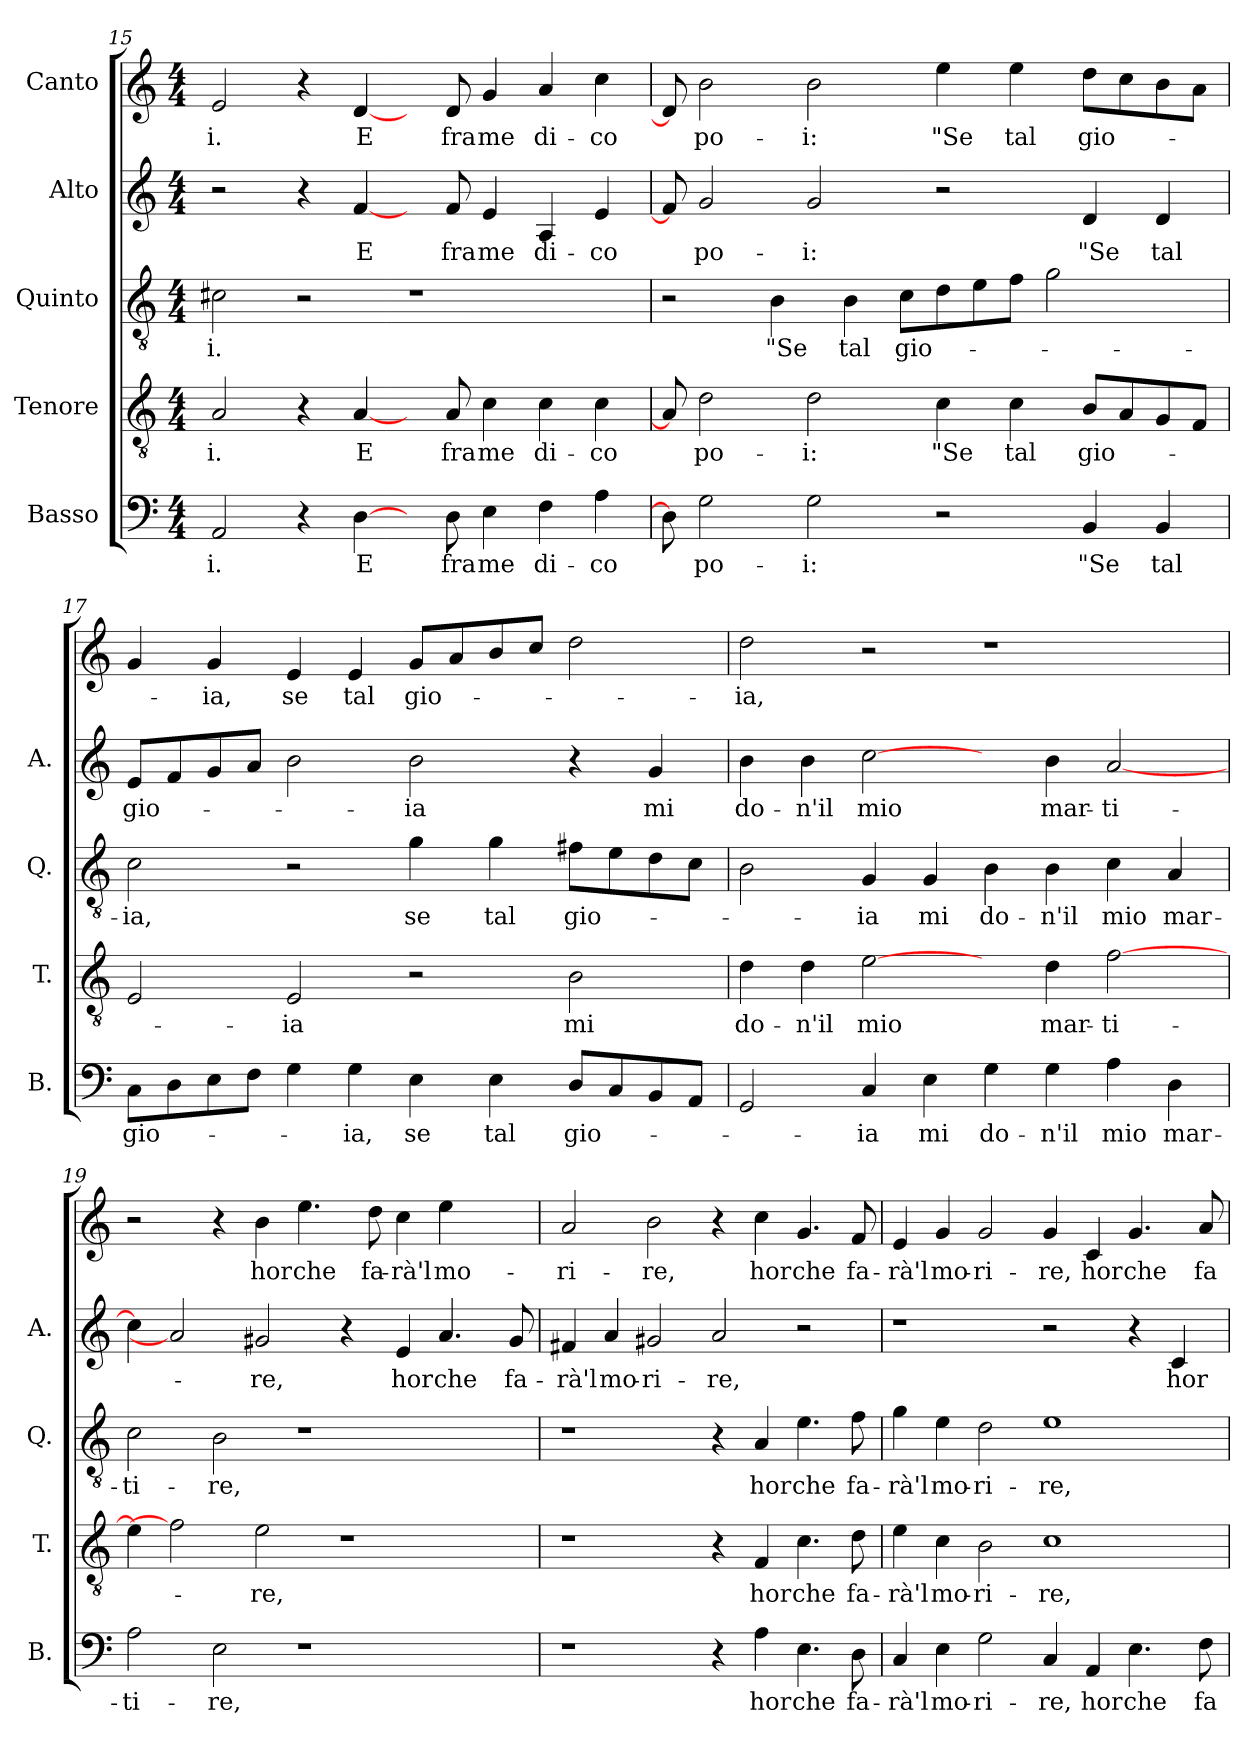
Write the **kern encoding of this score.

**kern	**text	**kern	**text	**kern	**text	**kern	**text	**kern	**text
*part5	*part5	*part4	*part4	*part3	*part3	*part2	*part2	*part1	*part1
*staff5	*staff5	*staff4	*staff4	*staff3	*staff3	*staff2	*staff2	*staff1	*staff1
*I"Basso	*	*I"Tenore	*	*I"Quinto	*	*I"Alto	*	*I"Canto	*
*I'B.	*	*I'T.	*	*I'Q.	*	*I'A.	*	*	*
*clefF4	*	*clefGv2	*	*clefGv2	*	*clefG2	*	*clefG2	*
*k[]	*	*k[]	*	*k[]	*	*k[]	*	*k[]	*
*C:	*	*C:	*	*C:	*	*C:	*	*C:	*
*M4/4	*	*M4/4	*	*M4/4	*	*M4/4	*	*M4/4	*
=15	=15	=15	=15	=15	=15	=15	=15	=15	=15
2AA/	-i.	2A/	-i.	2c#X\	-i.	2r	.	2e/	-i.
4r	.	4r	.	2r	.	4r	.	4r	.
[4D\	E	[4A/	E	.	.	[4f/	E	[4d/	E
8ryy	.	8ryy	.	1r	.	8ryy	.	8ryy	.
8D\	fra	8A/	fra	.	.	8f/	fra	8d/	fra
4E\	me	4c\	me	.	.	4e/	me	4g/	me
4F\	di-	4c\	di-	.	.	4A/	di-	4a/	di-
4A\	-co	4c\	-co	.	.	4e/	-co	4cc\	-co
=16	=16	=16	=16	=16	=16	=16	=16	=16	=16
8D\]	.	8A/]	.	2r	.	8f/]	.	8d/]	.
2G\	po-	2d\	po-	.	.	2g/	po-	2b\	po-
.	.	.	.	4B\	"Se	.	.	.	.
2G\	-i:	2d\	-i:	.	.	2g/	-i:	2b\	-i:
.	.	.	.	4B\	tal	.	.	.	.
.	.	.	.	8c\L	gio-	.	.	.	.
2r	.	4c\	"Se	8d\	.	2r	.	4ee\	"Se
.	.	.	.	8e\	.	.	.	.	.
.	.	4c\	tal	8f\J	.	.	.	4ee\	tal
.	.	.	.	2g\	.	.	.	.	.
4BB/	"Se	8B/L	gio-	.	.	4d/	"Se	8dd\L	gio-
.	.	8A/	.	.	.	.	.	8cc\	.
4BB/	tal	8G/	.	.	.	4d/	tal	8b\	.
.	.	8F/J	.	8ryy	.	.	.	8a\J	.
=17	=17	=17	=17	=17	=17	=17	=17	=17	=17
8C\L	gio-	2E/	.	2c\	-ia,	8e/L	gio-	4g/	.
8D\	.	.	.	.	.	8f/	.	.	.
8E\	.	.	.	.	.	8g/	.	4g/	-ia,
8F\J	.	.	.	.	.	8a/J	.	.	.
4G\	.	2E/	-ia	2r	.	2b\	.	4e/	se
4G\	-ia,	.	.	.	.	.	.	4e/	tal
4E\	se	2r	.	4g\	se	2b\	-ia	8g/L	gio-
.	.	.	.	.	.	.	.	8a/	.
4E\	tal	.	.	4g\	tal	.	.	8b/	.
.	.	.	.	.	.	.	.	8cc/J	.
8D/L	gio-	2B\	mi	8f#X\L	gio-	4r	.	2dd\	.
8C/	.	.	.	8e\	.	.	.	.	.
8BB/	.	.	.	8d\	.	4g/	mi	.	.
8AA/J	.	.	.	8c\J	.	.	.	.	.
=18	=18	=18	=18	=18	=18	=18	=18	=18	=18
2GG/	.	4d\	do-	2B\	.	4b\	do-	2dd\	-ia,
.	.	4d\	-n'il	.	.	4b\	-n'il	.	.
4C/	-ia	[2e\	mio	4G/	-ia	[2cc\	mio	2r	.
4E\	mi	.	.	4G/	mi	.	.	.	.
4G\	do-	4ryy	.	4B\	do-	4ryy	.	1r	.
4G\	-n'il	4d\	mar-	4B\	-n'il	4b\	mar-	.	.
4A\	mio	[2f\	-ti-	4c\	mio	[2a/	-ti-	.	.
4D\	mar-	.	.	4A/	mar-	.	.	.	.
=19	=19	=19	=19	=19	=19	=19	=19	=19	=19
2A\	-ti-	4e\]	.	2c\	-ti-	4cc\]	.	2r	.
.	.	2f\]	.	.	.	2a/]	.	.	.
2E\	-re,	.	.	2B\	-re,	.	.	4r	.
.	.	2e\	-re,	.	.	2g#X/	-re,	4b\	hor
1r	.	.	.	1r	.	.	.	4.ee\	che
.	.	1r	.	.	.	4r	.	.	.
.	.	.	.	.	.	.	.	8dd\	fa-
.	.	.	.	.	.	4e/	hor	4cc\	-rà'l
.	.	.	.	.	.	4.a/	che	4ee\	mo-
4ryy	.	.	.	4ryy	.	.	.	4ryy	.
.	.	.	.	.	.	8g#/	fa-	.	.
=20	=20	=20	=20	=20	=20	=20	=20	=20	=20
1r	.	1r	.	1r	.	4f#X/	-rà'l	2a/	-ri-
.	.	.	.	.	.	4a/	mo-	.	.
.	.	.	.	.	.	2g#X/	-ri-	2b\	-re,
4r	.	4r	.	4r	.	2a/	-re,	4r	.
4A\	hor	4F/	hor	4A/	hor	.	.	4cc\	hor
4.E\	che	4.c\	che	4.e\	che	2r	.	4.g/	che
8D\	fa-	8d\	fa-	8f\	fa-	.	.	8f/	fa-
=21	=21	=21	=21	=21	=21	=21	=21	=21	=21
4C/	-rà'l	4e\	-rà'l	4g\	-rà'l	1r	.	4e/	-rà'l
4E\	mo-	4c\	mo-	4e\	mo-	.	.	4g/	mo-
2G\	-ri-	2B\	-ri-	2d\	-ri-	.	.	2g/	-ri-
4C/	-re,	1c\	-re,	1e\	-re,	2r	.	4g/	-re,
4AA/	hor	.	.	.	.	.	.	4c/	hor
4.E\	che	.	.	.	.	4r	.	4.g/	che
.	.	.	.	.	.	4c/	hor	.	.
8F\	fa-	.	.	.	.	.	.	8a/	fa-
=	=	=	=	=	=	=	=	=	=
*-	*-	*-	*-	*-	*-	*-	*-	*-	*-
